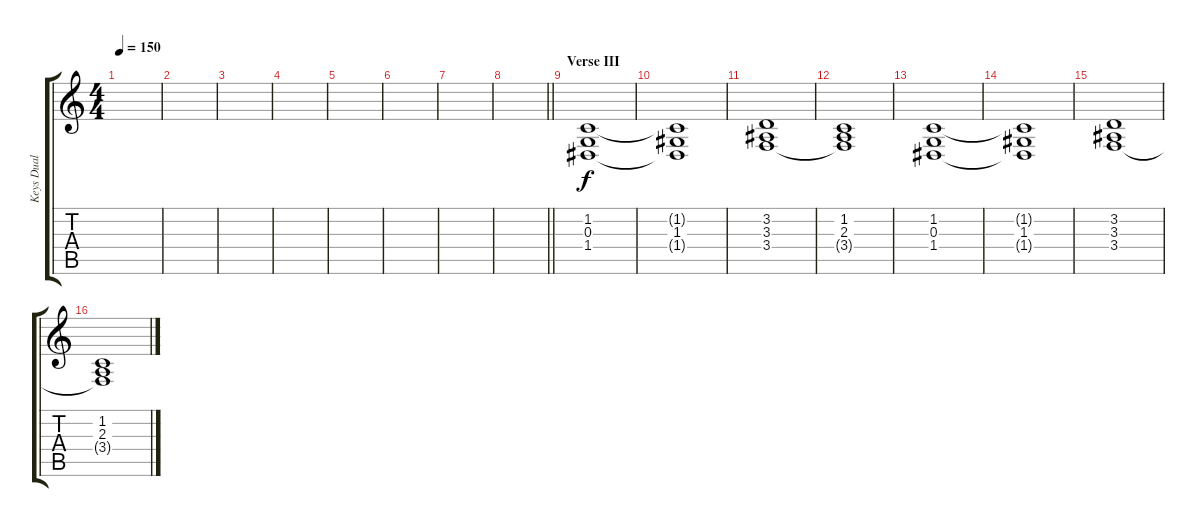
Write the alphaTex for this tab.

\track ("Keys Dual" "Keys Dual") {instrument churchorgan}
\staff {score tabs}
\tuning (E4 B3 G3 D3 A2 E2) {hide}
\ts (4 4)
\tempo 150
\clef g2
\ks c
|
|
|
|
|
|
|
\barLineRight lightlight
|
\section ("" "Verse III")
(1.2 0.3 1.4).1{volume 8 instrument churchorgan} |
(1.2{t} 1.3 1.4{t}).1 |
(3.2 3.3 3.4).1 |
(1.2 2.3 3.4{t}).1 |
(1.2 0.3 1.4).1 |
(1.2{t} 1.3 1.4{t}).1 |
(3.2 3.3 3.4).1 |
(1.2 2.3 3.4{t}).1
